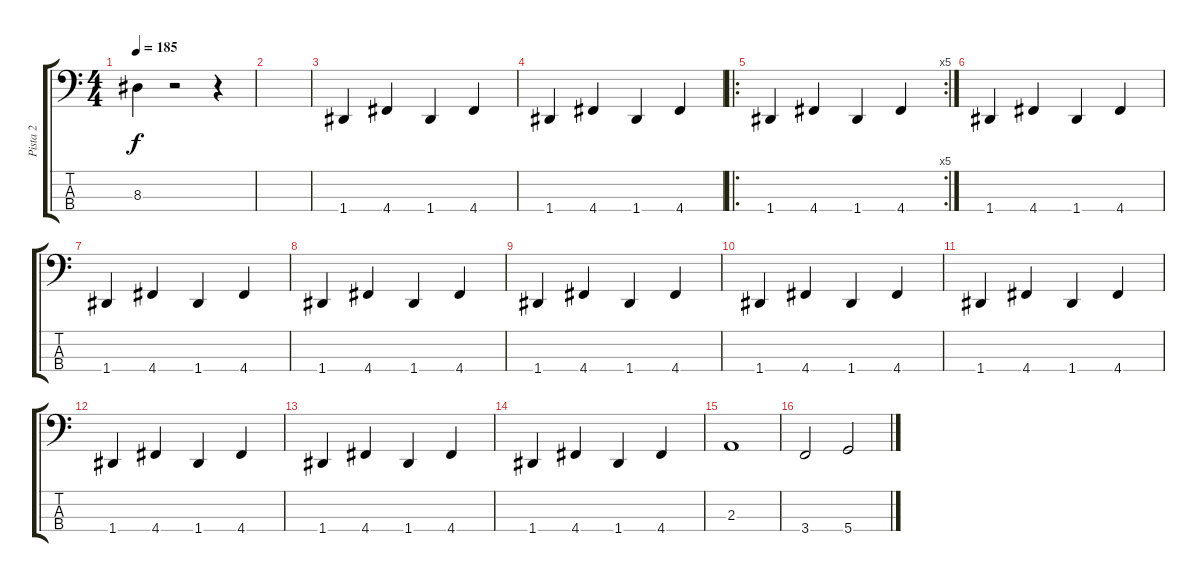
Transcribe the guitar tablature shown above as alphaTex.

\track ("Pista 2" "Pista 2") {instrument electricbassfinger}
\staff {score tabs}
\tuning (F2 C2 G1 D1) {hide}
\ts (4 4)
\tempo 185
\clef f4
\ks c
8.3.4{dy f} r.2 r.4 |
|
1.4.4{instrument electricbassfinger} 4.4.4 1.4.4 4.4.4 |
1.4.4{instrument electricbassfinger} 4.4.4 1.4.4 4.4.4 |
\ro
\rc 5
1.4.4{instrument electricbassfinger} 4.4.4 1.4.4 4.4.4 |
1.4.4{instrument electricbassfinger} 4.4.4 1.4.4 4.4.4 |
1.4.4{instrument electricbassfinger} 4.4.4 1.4.4 4.4.4 |
1.4.4{instrument electricbassfinger} 4.4.4 1.4.4 4.4.4 |
1.4.4{instrument electricbassfinger} 4.4.4 1.4.4 4.4.4 |
1.4.4{instrument electricbassfinger} 4.4.4 1.4.4 4.4.4 |
1.4.4{instrument electricbassfinger} 4.4.4 1.4.4 4.4.4 |
1.4.4{instrument electricbassfinger} 4.4.4 1.4.4 4.4.4 |
1.4.4{instrument electricbassfinger} 4.4.4 1.4.4 4.4.4 |
1.4.4{instrument electricbassfinger} 4.4.4 1.4.4 4.4.4 |
2.3.1 |
3.4.2 5.4.2
